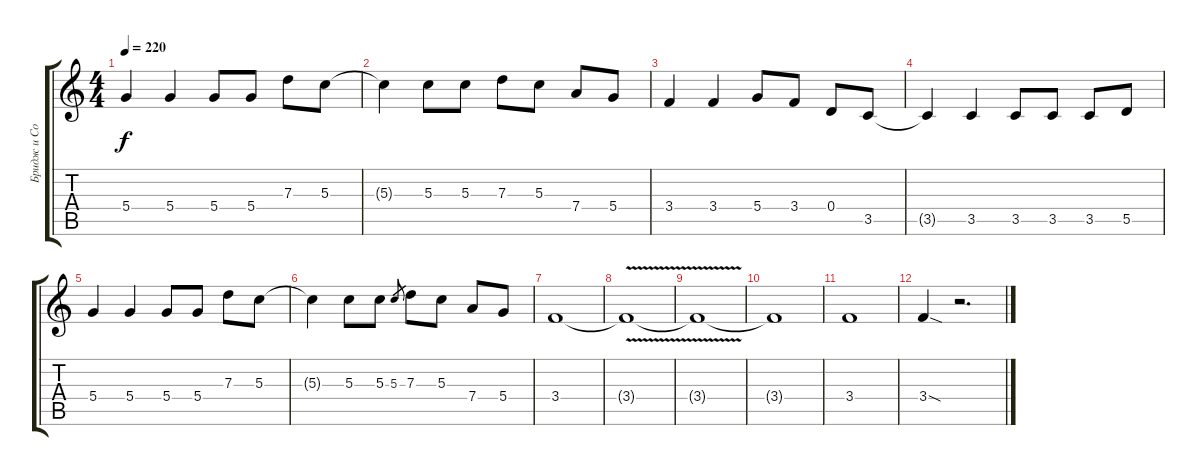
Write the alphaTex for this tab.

\track ("Бридж и Соло" "Бридж и Со") {instrument electricguitarclean}
\staff {score tabs}
\tuning (E4 B3 G3 D3 A2 E2) {hide}
\ts (4 4)
\tempo 220
\clef g2
\ks c
5.4.4{dy f} 5.4.4 5.4.8 5.4.8 7.3.8 5.3.8 |
5.3{t}.4 5.3.8 5.3.8 7.3.8 5.3.8 7.4.8 5.4.8 |
3.4.4{instrument overdrivenguitar} 3.4.4 5.4.8 3.4.8 0.4.8 3.5.8 |
3.5{t}.4 3.5.4 3.5.8 3.5.8 3.5.8 5.5.8 |
5.4.4 5.4.4 5.4.8 5.4.8 7.3.8 5.3.8 |
5.3{t}.4 5.3.8 5.3.8 5.3.8{gr} 7.3.8 5.3.8 7.4.8 5.4.8 |
3.4.1{volume 10} |
3.4{v t}.1 |
3.4{t}.1 |
3.4{t}.1 |
3.4.1{volume 7} |
3.4{sod}.4 r.2{d}
